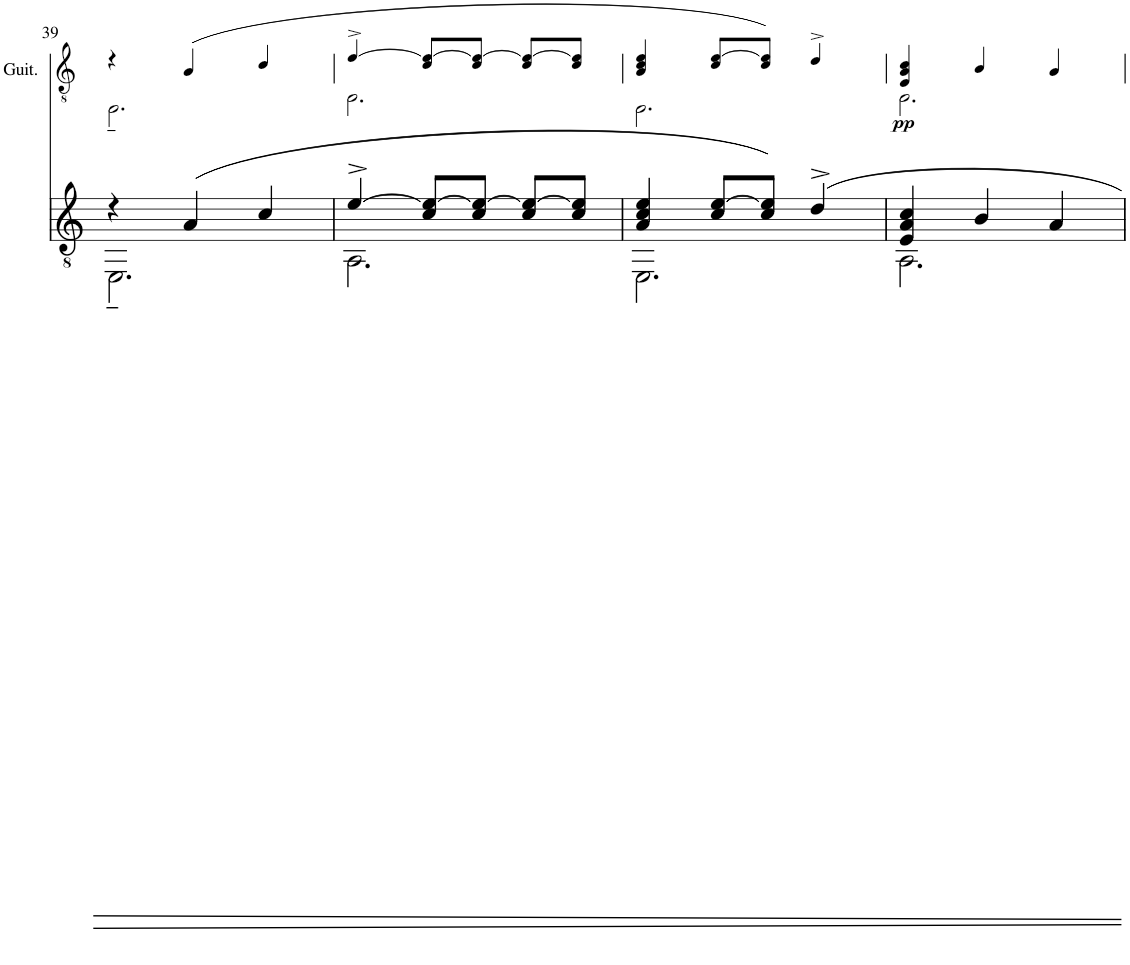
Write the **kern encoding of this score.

**kern	**kern	**dynam
*part2	*part1	*part1
*staff2	*staff1	*staff1
*I"Guitar	*I"Guitar	*
*	*I'Guit.	*
!!LO:PB:g=z
*clefGv2	*clefGv2	*
*k[]	*k[]	*
*M3/4	*M3/4	*
=39	=39	=39
*^	*^	*
4r	2.EE~\	4r	2.EE~\	.
(4A/	.	(4A/	.	.
4c/	.	4c/	.	.
=40	=40	=40	=40	=40
[4e^/	2.AA\	[4e^/	2.AA\	.
8c/ 8e/_L	.	8c/ 8e/_L	.	.
8c/ 8e/_J	.	8c/ 8e/_J	.	.
8c/ 8e/_L	.	8c/ 8e/_L	.	.
8c/ 8e/]J	.	8c/ 8e/]J	.	.
=41	=41	=41	=41	=41
4A/ 4c/ 4e/	2.EE\	4A/ 4c/ 4e/	2.EE\	.
8c/ [8e/L	.	8c/ [8e/L	.	.
8c/ 8e/]J)	.	8c/ 8e/]J)	.	.
4d^/	.	4d^/	.	.
=42	=42	=42	=42	=42
!	!	!	!	!LO:DY:b
4E/ 4A/ 4c/	2.AA\	4E/ 4A/ 4c/	2.AA\	pp
4B/	.	4B/	.	.
4A/	.	4A/	.	.
*v	*v	*	*	*
*	*v	*v	*
=	=	=
*-	*-	*-
